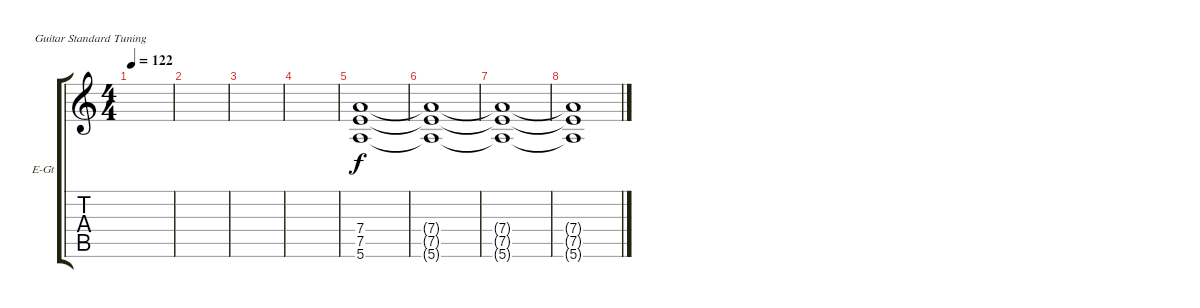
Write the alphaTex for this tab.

\defaultSystemsLayout 4
\bracketExtendMode groupsimilarinstruments
\firstSystemTrackNameOrientation horizontal
\otherSystemsTrackNameOrientation horizontal
\track ("Electric Guitar" "E-Gt") {instrument electricguitarclean}
\staff {score tabs}
\tuning (E4 B3 G3 D3 A2 E2)
\ts (4 4)
\tempo 122
\clef g2
\ks c
|
|
|
|
(5.6 7.5 7.4).1 |
(7.4{t} 7.5{t} 5.6{t}).1 |
(7.4{t} 7.5{t} 5.6{t}).1 |
(7.4{t} 7.5{t} 5.6{t}).1
